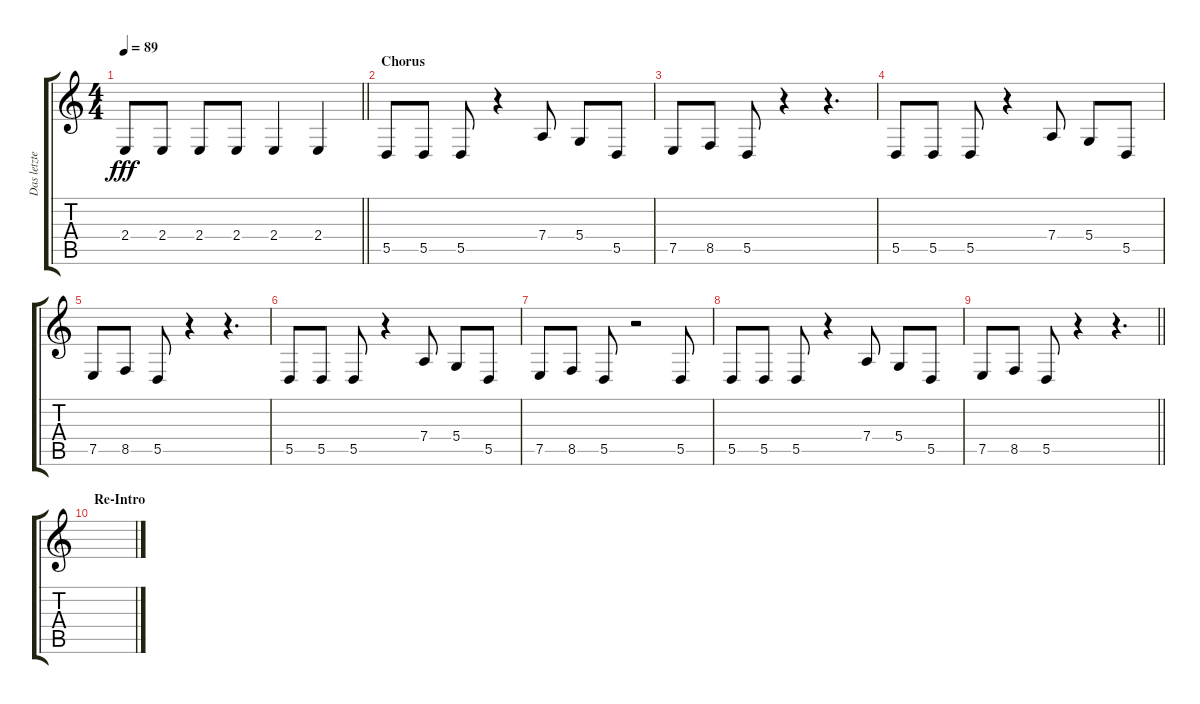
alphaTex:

\track ("Das letzte Einhorn" "Das letzte") {instrument choiraahs}
\staff {score tabs}
\tuning (E4 B3 G3 D3 A2 D2) {hide}
\ts (4 4)
\tempo 89
\clef g2
\barLineRight lightlight
\ks c
2.4.8{dy fff} 2.4.8 2.4.8 2.4.8 2.4.4 2.4.4 |
\section ("" "Chorus")
5.5.8 5.5.8 5.5.8 r.4 7.4.8 5.4.8 5.5.8 |
7.5.8 8.5.8 5.5.8 r.4 r.4{d} |
5.5.8 5.5.8 5.5.8 r.4 7.4.8 5.4.8 5.5.8 |
7.5.8 8.5.8 5.5.8 r.4 r.4{d} |
5.5.8 5.5.8 5.5.8 r.4 7.4.8 5.4.8 5.5.8 |
7.5.8 8.5.8 5.5.8 r.2 5.5.8 |
5.5.8 5.5.8 5.5.8 r.4 7.4.8 5.4.8 5.5.8 |
\barLineRight lightlight
7.5.8 8.5.8 5.5.8 r.4 r.4{d} |
\section ("" "Re-Intro")
